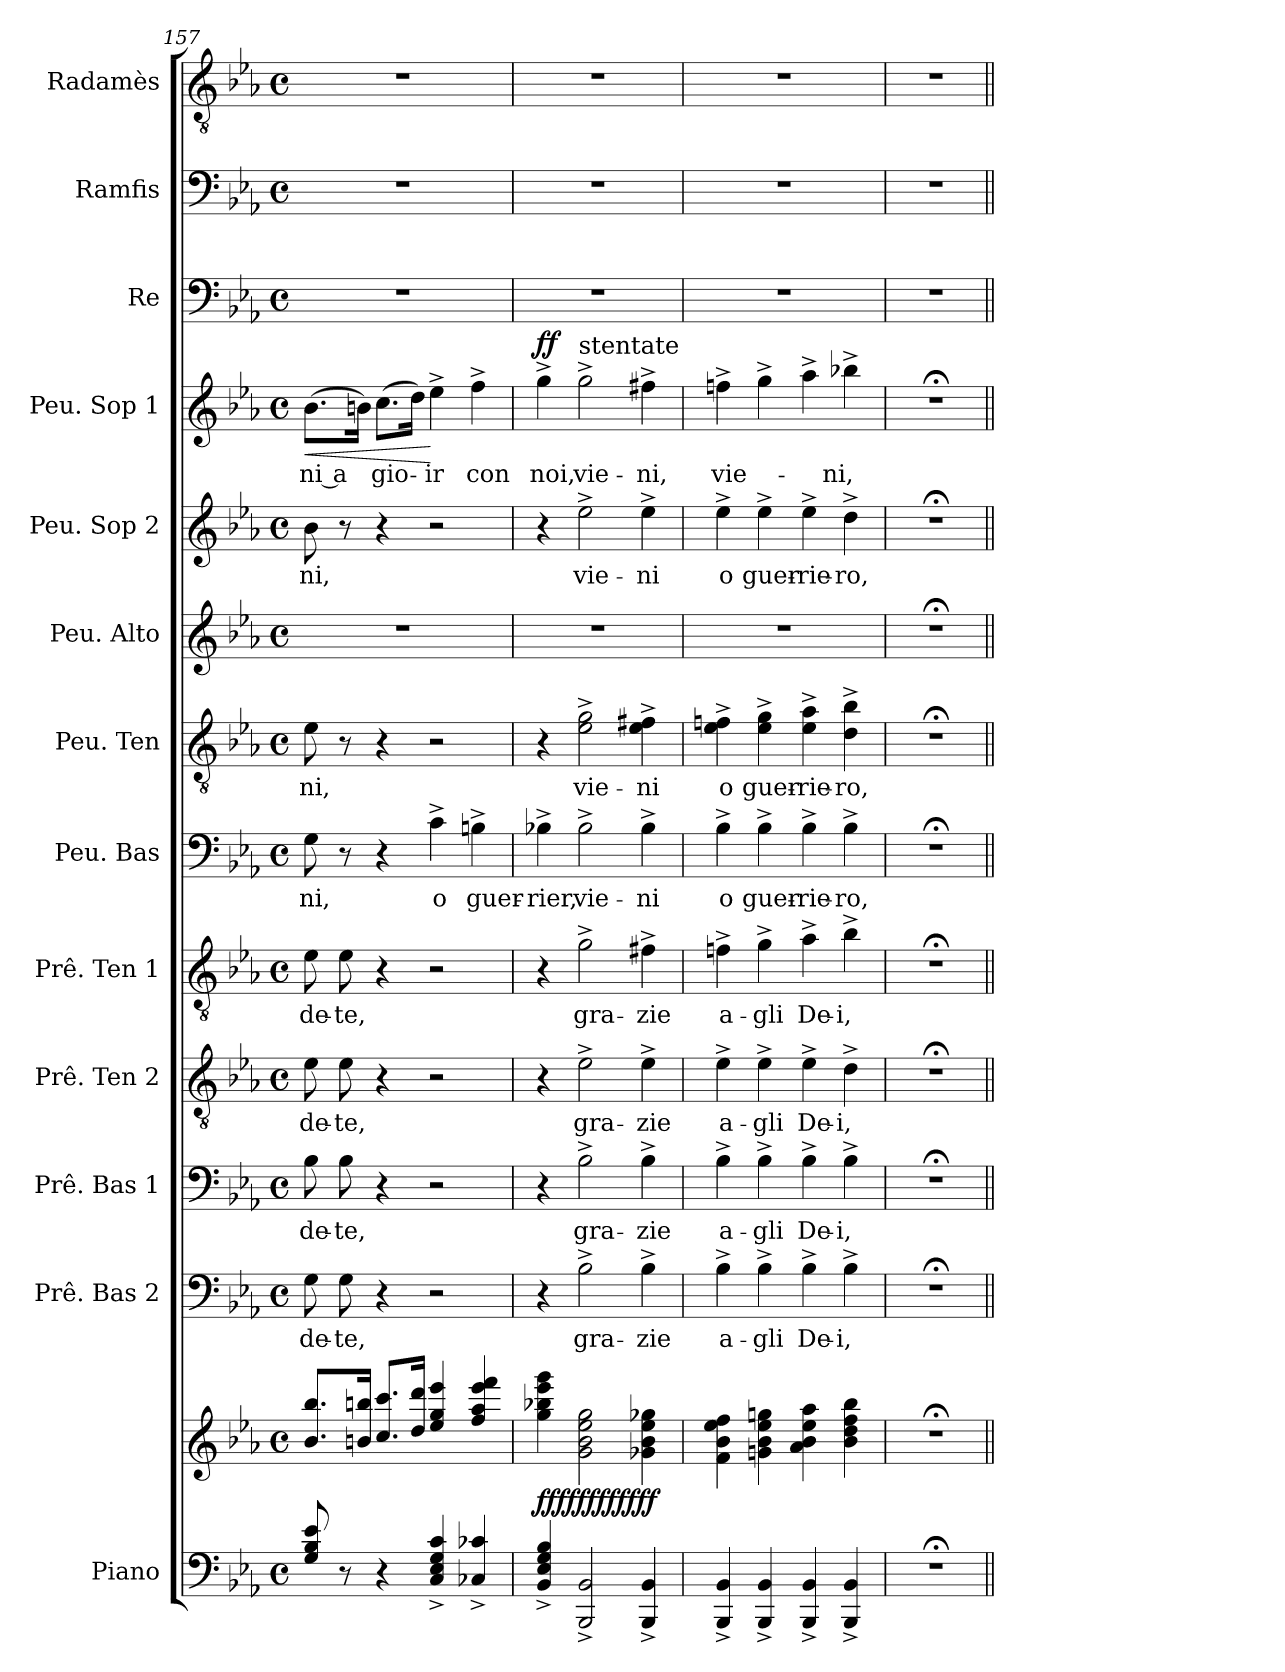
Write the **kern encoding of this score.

**kern	**kern	**dynam	**kern	**text	**kern	**text	**kern	**text	**kern	**text	**kern	**text	**kern	**text	**kern	**kern	**text	**kern	**text	**dynam	**kern	**kern	**kern
*part13	*part13	*part13	*part12	*part12	*part11	*part11	*part10	*part10	*part9	*part9	*part8	*part8	*part7	*part7	*part6	*part5	*part5	*part4	*part4	*part4	*part3	*part2	*part1
*staff14	*staff13	*staff13/14	*staff12	*staff12	*staff11	*staff11	*staff10	*staff10	*staff9	*staff9	*staff8	*staff8	*staff7	*staff7	*staff6	*staff5	*staff5	*staff4	*staff4	*staff4	*staff3	*staff2	*staff1
*I"Piano	*	*	*I"Prê. Bas 2	*	*I"Prê. Bas 1	*	*I"Prê. Ten 2	*	*I"Prê. Ten 1	*	*I"Peu. Bas	*	*I"Peu. Ten	*	*I"Peu. Alto	*I"Peu. Sop 2	*	*I"Peu. Sop 1	*	*	*I"Re	*I"Ramfis	*I"Radamès
*I'Pno	*	*	*I'Prê. B2	*	*I'Prê. B1	*	*I'Prê. T2	*	*I'Prê. T1	*	*I'Peu. Bas	*	*I'Peu. Ten	*	*I'Peu. Alto	*I'Peu. S2	*	*I'Peu. S1	*	*	*I'Re	*I'Ram.	*I'Rad.
*clefF4	*clefG2	*	*clefF4	*	*clefF4	*	*clefGv2	*	*clefGv2	*	*clefF4	*	*clefGv2	*	*clefG2	*clefG2	*	*clefG2	*	*	*clefF4	*clefF4	*clefGv2
*k[b-e-a-]	*k[b-e-a-]	*	*k[b-e-a-]	*	*k[b-e-a-]	*	*k[b-e-a-]	*	*k[b-e-a-]	*	*k[b-e-a-]	*	*k[b-e-a-]	*	*k[b-e-a-]	*k[b-e-a-]	*	*k[b-e-a-]	*	*	*k[b-e-a-]	*k[b-e-a-]	*k[b-e-a-]
*M4/4	*M4/4	*	*M4/4	*	*M4/4	*	*M4/4	*	*M4/4	*	*M4/4	*	*M4/4	*	*M4/4	*M4/4	*	*M4/4	*	*	*M4/4	*M4/4	*M4/4
*met(c)	*met(c)	*	*met(c)	*	*met(c)	*	*met(c)	*	*met(c)	*	*met(c)	*	*met(c)	*	*met(c)	*met(c)	*	*met(c)	*	*	*met(c)	*met(c)	*met(c)
=157	=157	=157	=157	=157	=157	=157	=157	=157	=157	=157	=157	=157	=157	=157	=157	=157	=157	=157	=157	=157	=157	=157	=157
!	!	!	!	!LO:LY:b:color=#0055FF	!	!LO:LY:b:color=#0055FF	!	!LO:LY:b:color=#0055FF	!	!LO:LY:b:color=#0055FF	!	!LO:LY:b:color=#0055FF	!	!LO:LY:b:color=#0055FF	!	!	!LO:LY:b:color=#0055FF	!	!LO:LY:b:color=#AA0000	!LO:HP:b	!	!	!
8G/ 8B-/ 8e-/	8.b-/ 8.bb-/L	.	8G\	-de-	8B-\	-de-	8e-\	-de-	8e-\	-de-	8G\	-ni,	8e-\	-ni,	1r	8b-\	-ni,	(>8.b-\L	ni a	<	1r	1r	1r
!	!	!	!	!LO:LY:b:color=#0055FF	!	!LO:LY:b:color=#0055FF	!	!LO:LY:b:color=#0055FF	!	!LO:LY:b:color=#0055FF	!	!	!	!	!	!	!	!	!	!	!	!	!
8r	.	.	8G\	-te,	8B-\	-te,	8e-\	-te,	8e-\	-te,	8r	.	8r	.	.	8r	.	.	.	.	.	.	.
.	16bn/ 16bbn/Jk	.	.	.	.	.	.	.	.	.	.	.	.	.	.	.	.	16bn\Jk)	.	.	.	.	.
!	!	!	!	!	!	!	!	!	!	!	!	!	!	!	!	!	!	!	!LO:LY:b:color=#AA0000	!	!	!	!
4r	8.cc/ 8.ccc/L	.	4r	.	4r	.	4r	.	4r	.	4r	.	4r	.	.	4r	.	(>8.cc\L	gio-	.	.	.	.
.	16dd/ 16ddd/Jk	.	.	.	.	.	.	.	.	.	.	.	.	.	.	.	.	16dd\Jk)	.	.	.	.	.
!	!	!	!	!	!	!	!	!	!	!	!	!LO:LY:b:color=#0055FF	!	!	!	!	!	!	!LO:LY:b:color=#AA0000	!	!	!	!
4C/^ 4E-/^ 4G/^ 4c/^	4ee-/ 4gg/ 4eee-/	.	2r	.	2r	.	2r	.	2r	.	4c^\	o	2r	.	.	2r	.	4ee-^\	-ir	[	.	.	.
!	!	!	!	!	!	!	!	!	!	!	!	!LO:LY:b:color=#0055FF	!	!	!	!	!	!	!LO:LY:b:color=#AA0000	!	!	!	!
4C-X/^ 4c-X/^	4ff/ 4aa-/ 4eee-/ 4fff/	.	.	.	.	.	.	.	.	.	4Bn^\	guer-	.	.	.	.	.	4ff^\	con	.	.	.	.
=158	=158	=158	=158	=158	=158	=158	=158	=158	=158	=158	=158	=158	=158	=158	=158	=158	=158	=158	=158	=158	=158	=158	=158
!	!	!LO:DY:a=2	!	!	!	!	!	!	!	!	!	!LO:LY:b:color=#0055FF	!	!	!	!	!	!	!LO:LY:b:color=#AA0000	!	!	!	!
!	!	!LO:DY:n=1:a=2	!	!	!	!	!	!	!	!	!	!	!	!	!	!	!	!	!	!	!	!	!
!	!	!LO:DY:n=2:a	!	!	!	!	!	!	!	!	!	!	!	!	!	!	!	!	!	!	!	!	!
!	!	!LO:DY:n=3:a	!	!	!	!	!	!	!	!	!	!	!	!	!	!	!	!	!	!	!	!	!
!	!	!LO:DY:n=4:a	!	!	!	!	!	!	!	!	!	!	!	!	!	!	!	!	!	!	!	!	!
!	!	!LO:DY:n=5:a	!	!	!	!	!	!	!	!	!	!	!	!	!	!	!	!	!	!LO:DY:a	!	!	!
4BB-/^ 4E-/^ 4G/^ 4B-/^	4gg\ 4bb-X\ 4eee-\ 4ggg\	ff ff ff ff ff ff	4r	.	4r	.	4r	.	4r	.	4B-X^\	-rier,	4r	.	1r	4r	.	4gg^\	noi,	ff	1r	1r	1r
*	*8va	*	*	*	*	*	*	*	*	*	*	*	*	*	*	*	*	*	*	*	*	*	*
!	!	!	!	!	!	!	!	!	!	!	!	!	!	!	!	!	!	!LO:TX:a:t=stentate	!	!	!	!	!
!	!	!	!	!LO:LY:b:color=#0055FF	!	!LO:LY:b:color=#0055FF	!	!LO:LY:b:color=#0055FF	!	!LO:LY:b:color=#0055FF	!	!LO:LY:b:color=#0055FF	!	!LO:LY:b:color=#0055FF	!	!	!LO:LY:b:color=#0055FF	!	!LO:LY:b:color=#AA0000	!	!	!	!
2BBB-/^ 2BB-/^	2gg\ 2bb-\ 2eee-\ 2ggg\	.	2B-^\	gra-	2B-^\	gra-	2e-^\	gra-	2g^\	gra-	2B-^\	vie-	2e-\^ 2g\^	vie-	.	2ee-^\	vie-	2gg^\	vie-	.	.	.	.
!	!	!	!	!LO:LY:b:color=#0055FF	!	!LO:LY:b:color=#0055FF	!	!LO:LY:b:color=#0055FF	!	!LO:LY:b:color=#0055FF	!	!LO:LY:b:color=#0055FF	!	!LO:LY:b:color=#0055FF	!	!	!LO:LY:b:color=#0055FF	!	!LO:LY:b:color=#AA0000	!	!	!	!
4BBB-/^ 4BB-/^	4gg-X\ 4bb-\ 4eee-\ 4ggg-X\	.	4B-^\	-zie	4B-^\	-zie	4e-^\	-zie	4f#X^\	-zie	4B-^\	-ni	4e-\^ 4f#X\^	-ni	.	4ee-^\	-ni	4ff#X^\	-ni,	.	.	.	.
=159	=159	=159	=159	=159	=159	=159	=159	=159	=159	=159	=159	=159	=159	=159	=159	=159	=159	=159	=159	=159	=159	=159	=159
!	!	!	!	!LO:LY:b:color=#0055FF	!	!LO:LY:b:color=#0055FF	!	!LO:LY:b:color=#0055FF	!	!LO:LY:b:color=#0055FF	!	!LO:LY:b:color=#0055FF	!	!LO:LY:b:color=#0055FF	!	!	!LO:LY:b:color=#0055FF	!	!LO:LY:b:color=#AA0000	!	!	!	!
4BBB-/^ 4BB-/^	4ff\ 4bb-\ 4eee-\ 4fff\	.	4B-^\	a-	4B-^\	a-	4e-^\	a-	4fn^\	a-	4B-^\	o	4e-\^ 4fn\^	o	1r	4ee-^\	o	4ffn^\	vie-	.	1r	1r	1r
!	!	!	!	!LO:LY:b:color=#0055FF	!	!LO:LY:b:color=#0055FF	!	!LO:LY:b:color=#0055FF	!	!LO:LY:b:color=#0055FF	!	!LO:LY:b:color=#0055FF	!	!LO:LY:b:color=#0055FF	!	!	!LO:LY:b:color=#0055FF	!	!	!	!	!	!
4BBB-/^ 4BB-/^	4ggn\ 4bb-\ 4eee-\ 4gggn\	.	4B-^\	-gli	4B-^\	-gli	4e-^\	-gli	4g^\	-gli	4B-^\	guer-	4e-\^ 4g\^	guer-	.	4ee-^\	guer-	4gg^\	.	.	.	.	.
!	!	!	!	!LO:LY:b:color=#0055FF	!	!LO:LY:b:color=#0055FF	!	!LO:LY:b:color=#0055FF	!	!LO:LY:b:color=#0055FF	!	!LO:LY:b:color=#0055FF	!	!LO:LY:b:color=#0055FF	!	!	!LO:LY:b:color=#0055FF	!	!	!	!	!	!
4BBB-/^ 4BB-/^	4aa-\ 4bb-\ 4eee-\ 4aaa-\	.	4B-^\	De-	4B-^\	De-	4e-^\	De-	4a-^\	De-	4B-^\	-rie-	4e-\^ 4a-\^	-rie-	.	4ee-^\	-rie-	4aa-^\	.	.	.	.	.
!	!	!	!	!LO:LY:b:color=#0055FF	!	!LO:LY:b:color=#0055FF	!	!LO:LY:b:color=#0055FF	!	!LO:LY:b:color=#0055FF	!	!LO:LY:b:color=#0055FF	!	!LO:LY:b:color=#0055FF	!	!	!LO:LY:b:color=#0055FF	!	!LO:LY:b:color=#AA0000	!	!	!	!
4BBB-/^ 4BB-/^	4bb-\ 4ddd\ 4fff\ 4bbb-\	.	4B-^\	-i,	4B-^\	-i,	4d^\	-i,	4b-^\	-i,	4B-^\	-ro,	4d\^ 4b-\^	-ro,	.	4dd^\	-ro,	4bb-X^\	-ni,	.	.	.	.
=160	=160	=160	=160	=160	=160	=160	=160	=160	=160	=160	=160	=160	=160	=160	=160	=160	=160	=160	=160	=160	=160	=160	=160
*	*X8va	*	*	*	*	*	*	*	*	*	*	*	*	*	*	*	*	*	*	*	*	*	*
1r;<	1r;<	.	1r;<	.	1r;<	.	1r;<	.	1r;<	.	1r;<	.	1r;<	.	1r;<	1r;<	.	1r;<	.	.	1r	1r	1r
=||	=||	=||	=||	=||	=||	=||	=||	=||	=||	=||	=||	=||	=||	=||	=||	=||	=||	=||	=||	=||	=||	=||	=||
*-	*-	*-	*-	*-	*-	*-	*-	*-	*-	*-	*-	*-	*-	*-	*-	*-	*-	*-	*-	*-	*-	*-	*-
